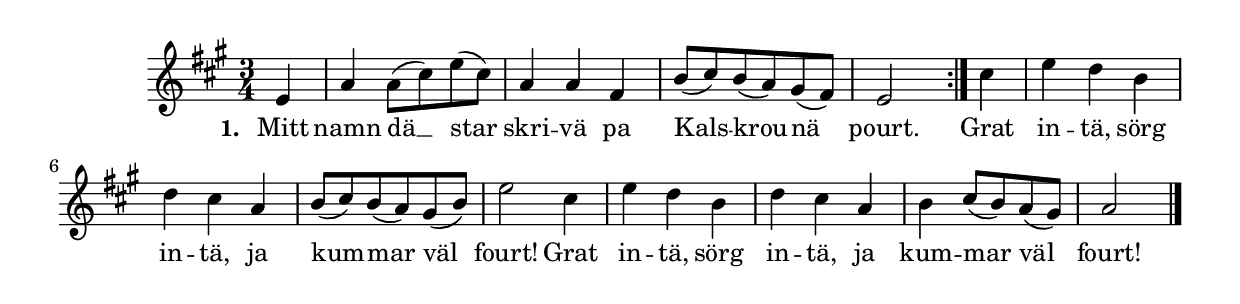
{
\time 3/4
\key a \major

\repeat volta 2 { 
\partial 4
 e'4  | 
 a' a'8-( cis''-) e''-( cis''-)  | 
 a'4 a' fis'  | 
 b'8-( cis''-) b'-( a'-) gis'-( fis'-)  | 
 e'2
 } %( endrepeat )% 
 cis''4  | 
 e'' d'' b'  | 
 d'' cis'' a'  | 
 b'8-( cis''-) b'-( a'-) gis'-( b'-)  | 
 e''2 cis''4  | 
 e'' d'' b'  | 
 d'' cis'' a'  | 
 b' cis''8-( b'-) a'-( gis'-)  | 
 a'2 \bar "|."
 }
 \addlyrics {
     \set stanza = #"1. "
     Mitt namn dä __ star skri -- vä pa Kals --  -- krou --  -- nä 
     pourt. Grat in -- tä, sörg in -- tä, ja kum --  -- mar  väl  fourt! Grat
     in -- tä, sörg in -- tä, ja kum -- mar  väl  fourt!
}
